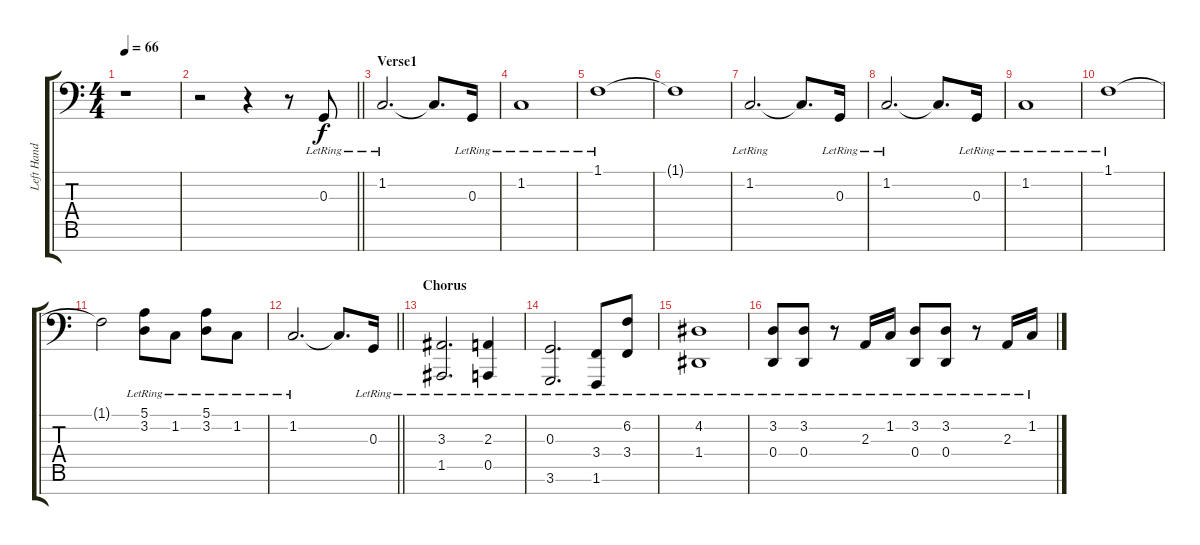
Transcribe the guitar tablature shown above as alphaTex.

\track ("Left Hand" "Left Hand") {instrument electricgrandpiano}
\staff {score tabs}
\tuning (E3 B2 G2 D2 A1 E1 D1) {hide}
\ts (4 4)
\tempo 66
\clef f4
\ks c
r.1{dy f instrument electricgrandpiano} |
\barLineRight lightlight
r.2 r.4 r.8 0.3{lr}.8 |
\section ("" "Verse1")
1.2{lr}.2{d} 1.2{t}.8{d} 0.3{lr}.16 |
1.2{lr}.1 |
1.1{lr}.1 |
1.1{t}.1 |
1.2{lr}.2{d} 1.2{t}.8{d} 0.3{lr}.16 |
1.2{lr}.2{d} 1.2{t}.8{d} 0.3{lr}.16 |
1.2{lr}.1 |
1.1{lr}.1 |
1.1{t}.2 (5.1{lr} 3.2{lr}).8 1.2{lr}.8 (5.1{lr} 3.2{lr}).8 1.2{lr}.8 |
\barLineRight lightlight
1.2{lr}.2{d} 1.2{t}.8{d} 0.3{lr}.16 |
\section ("" "Chorus")
(3.3{lr} 1.5{lr}).2{d} (2.3{lr} 0.5{lr}).4 |
(0.3{lr} 3.6{lr}).2{d} (3.4{lr} 1.6{lr}).8 (6.2{lr} 3.4{lr}).8 |
(4.2{lr} 1.4{lr}).1 |
(3.2{lr} 0.4{lr}).8 (3.2{lr} 0.4{lr}).8 r.8 2.3{lr}.16 1.2{lr}.16 (3.2{lr} 0.4{lr}).8 (3.2{lr} 0.4{lr}).8 r.8 2.3{lr}.16 1.2{lr}.16
